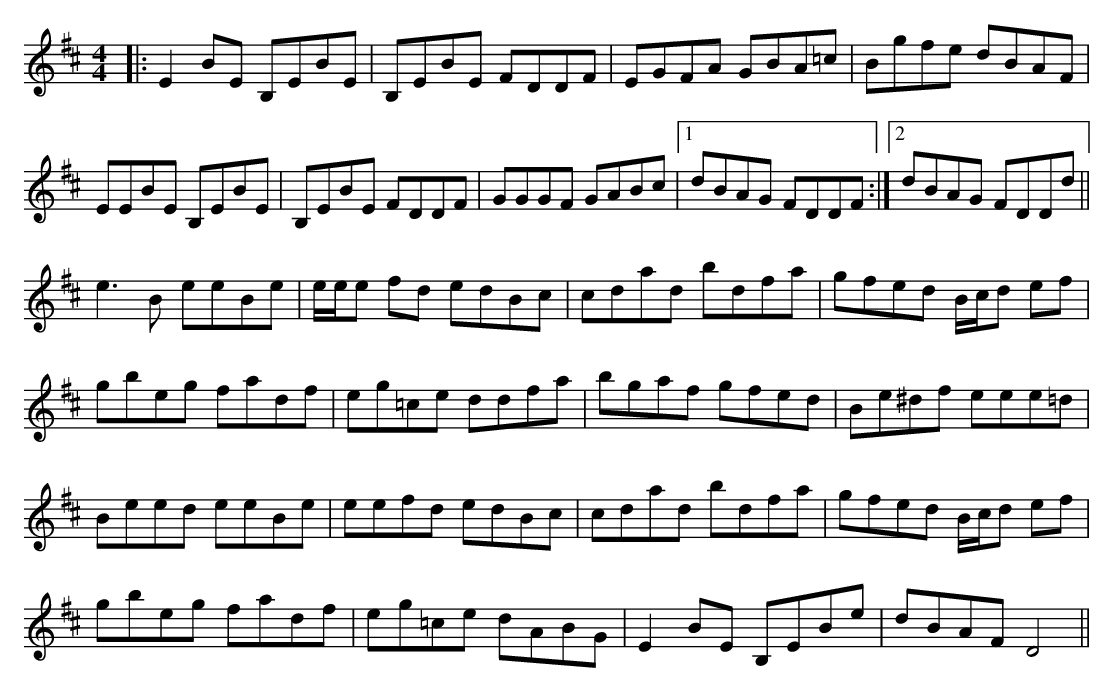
X:1
M:4/4
K:Edor
|:E2BE B,EBE|B,EBE FDDF|EGFA GBA=c|Bgfe dBAF|
EEBE B,EBE|B,EBE FDDF|GGGF GABc|1 dBAG FDDF:|2 dBAG FDDd||
e3B eeBe|e/e/e fd edBc|cdad bdfa|gfed B/c/d ef|
gbeg fadf|eg=ce ddfa|bgaf gfed|Be^df eee=d|
Beed eeBe|eefd edBc|cdad bdfa|gfed B/c/d ef|
gbeg fadf|eg=ce dABG|E2BE B,EBe|dBAF D4||
